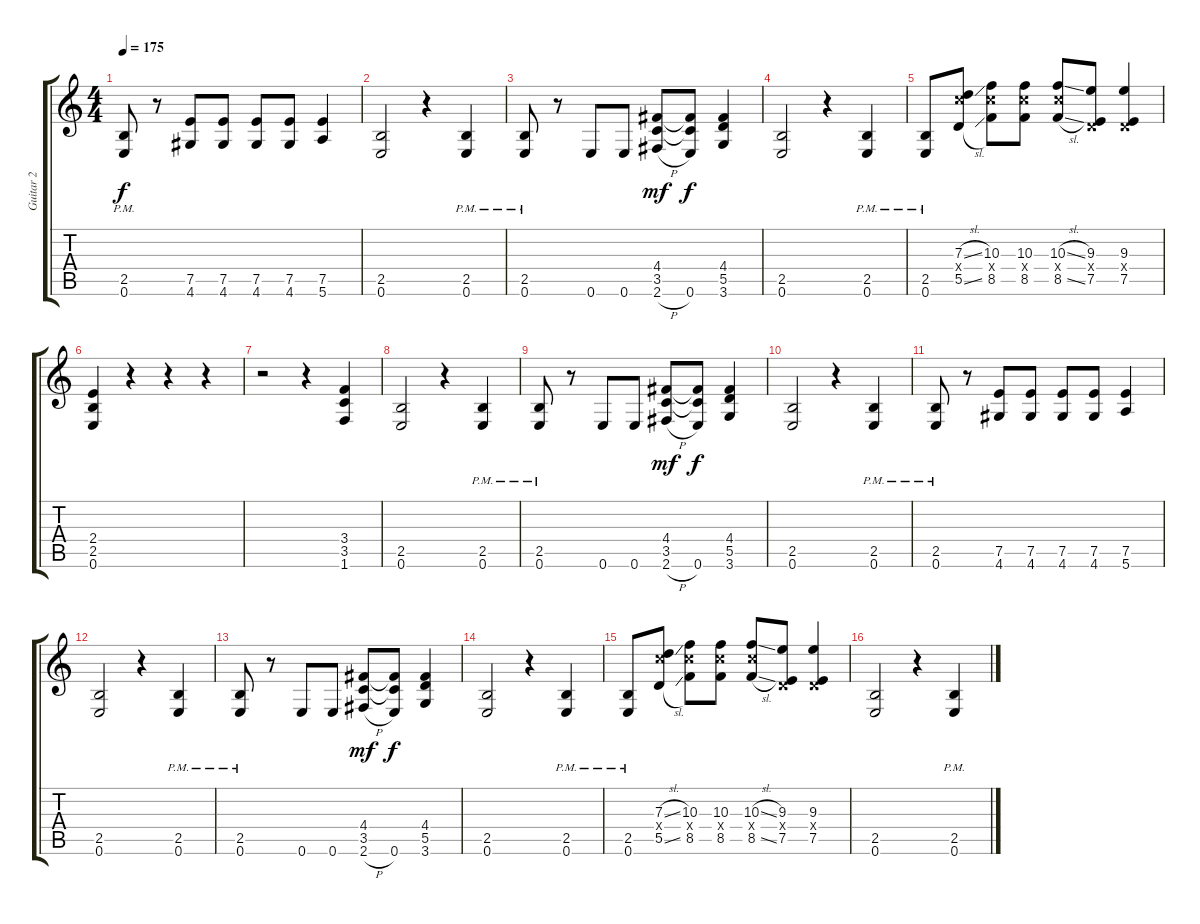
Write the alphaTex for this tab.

\track ("Guitar 2" "Guitar 2") {instrument distortionguitar}
\staff {score tabs}
\tuning (E4 B3 G3 D3 A2 E2) {hide}
\ts (4 4)
\tempo 175
\clef g2
\ks c
(2.5{pm} 0.6).8{dy f} r.8 (7.5 4.6).8 (7.5 4.6).8 (7.5 4.6).8 (7.5 4.6).8 (7.5 5.6).4 |
(2.5 0.6).2 r.4 (2.5{pm} 0.6).4 |
(2.5{pm} 0.6).8 r.8 0.6.8 0.6.8 (4.4 3.5 2.6{h}).8{dy mf} (4.4{t} 3.5{t} 0.6).8{dy f} (4.4 5.5 3.6).4 |
(2.5 0.6).2 r.4 (2.5{pm} 0.6).4 |
(2.5{pm} 0.6).8 (7.3{sl} 10.4{x} 5.5{sl}).8 (10.3 10.4{x} 8.5).8 (10.3 10.4{x} 8.5).8 (10.3{sl} 10.4{x} 8.5{sl}).8 (9.3 0.4{x} 7.5).8 (9.3 0.4{x} 7.5).4 |
(2.4 2.5 0.6).4 r.4 r.4 r.4 |
r.2 r.4 (3.4 3.5 1.6).4 |
(2.5 0.6).2 r.4 (2.5{pm} 0.6).4 |
(2.5{pm} 0.6).8 r.8 0.6.8 0.6.8 (4.4 3.5 2.6{h}).8{dy mf} (4.4{t} 3.5{t} 0.6).8{dy f} (4.4 5.5 3.6).4 |
(2.5 0.6).2 r.4 (2.5{pm} 0.6).4 |
(2.5{pm} 0.6).8 r.8 (7.5 4.6).8 (7.5 4.6).8 (7.5 4.6).8 (7.5 4.6).8 (7.5 5.6).4 |
(2.5 0.6).2 r.4 (2.5{pm} 0.6).4 |
(2.5{pm} 0.6).8 r.8 0.6.8 0.6.8 (4.4 3.5 2.6{h}).8{dy mf} (4.4{t} 3.5{t} 0.6).8{dy f} (4.4 5.5 3.6).4 |
(2.5 0.6).2 r.4 (2.5{pm} 0.6).4 |
(2.5{pm} 0.6).8 (7.3{sl} 10.4{x} 5.5{sl}).8 (10.3 10.4{x} 8.5).8 (10.3 10.4{x} 8.5).8 (10.3{sl} 10.4{x} 8.5{sl}).8 (9.3 0.4{x} 7.5).8 (9.3 0.4{x} 7.5).4 |
(2.5 0.6).2 r.4 (2.5{pm} 0.6).4
